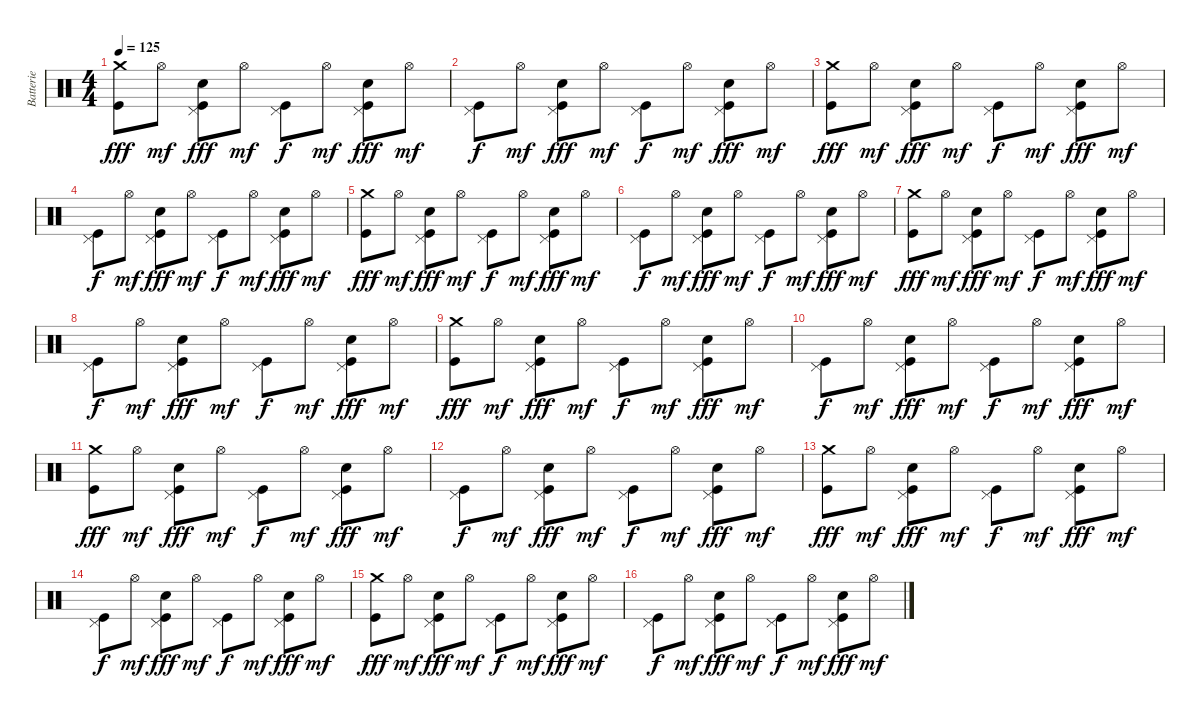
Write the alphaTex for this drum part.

\track ("Batterie" "Batterie") {instrument percussion}
\staff {score}
\articulation defaults
\ts (4 4)
\tempo 125
\clef neutral
\ks c
("Kick (hit)" "Crash medium (hit)").8{dy fff} "Hi-Hat (open)".8{dy mf} ("Kick (hit)" "Pedal Hi-Hat (hit)" "Electric Snare (hit)").8{dy fff} "Hi-Hat (open)".8{dy mf} ("Kick (hit)" "Pedal Hi-Hat (hit)").8{dy f} "Hi-Hat (open)".8{dy mf} ("Kick (hit)" "Pedal Hi-Hat (hit)" "Electric Snare (hit)").8{dy fff} "Hi-Hat (open)".8{dy mf} |
("Kick (hit)" "Pedal Hi-Hat (hit)").8{dy f} "Hi-Hat (open)".8{dy mf} ("Kick (hit)" "Pedal Hi-Hat (hit)" "Electric Snare (hit)").8{dy fff} "Hi-Hat (open)".8{dy mf} ("Kick (hit)" "Pedal Hi-Hat (hit)").8{dy f} "Hi-Hat (open)".8{dy mf} ("Kick (hit)" "Pedal Hi-Hat (hit)" "Electric Snare (hit)").8{dy fff} "Hi-Hat (open)".8{dy mf} |
("Kick (hit)" "Crash medium (hit)").8{dy fff} "Hi-Hat (open)".8{dy mf} ("Kick (hit)" "Pedal Hi-Hat (hit)" "Electric Snare (hit)").8{dy fff} "Hi-Hat (open)".8{dy mf} ("Kick (hit)" "Pedal Hi-Hat (hit)").8{dy f} "Hi-Hat (open)".8{dy mf} ("Kick (hit)" "Pedal Hi-Hat (hit)" "Electric Snare (hit)").8{dy fff} "Hi-Hat (open)".8{dy mf} |
("Kick (hit)" "Pedal Hi-Hat (hit)").8{dy f} "Hi-Hat (open)".8{dy mf} ("Kick (hit)" "Pedal Hi-Hat (hit)" "Electric Snare (hit)").8{dy fff} "Hi-Hat (open)".8{dy mf} ("Kick (hit)" "Pedal Hi-Hat (hit)").8{dy f} "Hi-Hat (open)".8{dy mf} ("Kick (hit)" "Pedal Hi-Hat (hit)" "Electric Snare (hit)").8{dy fff} "Hi-Hat (open)".8{dy mf} |
("Kick (hit)" "Crash medium (hit)").8{dy fff} "Hi-Hat (open)".8{dy mf} ("Kick (hit)" "Pedal Hi-Hat (hit)" "Electric Snare (hit)").8{dy fff} "Hi-Hat (open)".8{dy mf} ("Kick (hit)" "Pedal Hi-Hat (hit)").8{dy f} "Hi-Hat (open)".8{dy mf} ("Kick (hit)" "Pedal Hi-Hat (hit)" "Electric Snare (hit)").8{dy fff} "Hi-Hat (open)".8{dy mf} |
("Kick (hit)" "Pedal Hi-Hat (hit)").8{dy f} "Hi-Hat (open)".8{dy mf} ("Kick (hit)" "Pedal Hi-Hat (hit)" "Electric Snare (hit)").8{dy fff} "Hi-Hat (open)".8{dy mf} ("Kick (hit)" "Pedal Hi-Hat (hit)").8{dy f} "Hi-Hat (open)".8{dy mf} ("Kick (hit)" "Pedal Hi-Hat (hit)" "Electric Snare (hit)").8{dy fff} "Hi-Hat (open)".8{dy mf} |
("Kick (hit)" "Crash medium (hit)").8{dy fff} "Hi-Hat (open)".8{dy mf} ("Kick (hit)" "Pedal Hi-Hat (hit)" "Electric Snare (hit)").8{dy fff} "Hi-Hat (open)".8{dy mf} ("Kick (hit)" "Pedal Hi-Hat (hit)").8{dy f} "Hi-Hat (open)".8{dy mf} ("Kick (hit)" "Pedal Hi-Hat (hit)" "Electric Snare (hit)").8{dy fff} "Hi-Hat (open)".8{dy mf} |
("Kick (hit)" "Pedal Hi-Hat (hit)").8{dy f} "Hi-Hat (open)".8{dy mf} ("Kick (hit)" "Pedal Hi-Hat (hit)" "Electric Snare (hit)").8{dy fff} "Hi-Hat (open)".8{dy mf} ("Kick (hit)" "Pedal Hi-Hat (hit)").8{dy f} "Hi-Hat (open)".8{dy mf} ("Kick (hit)" "Pedal Hi-Hat (hit)" "Electric Snare (hit)").8{dy fff} "Hi-Hat (open)".8{dy mf} |
("Kick (hit)" "Crash medium (hit)").8{dy fff} "Hi-Hat (open)".8{dy mf} ("Kick (hit)" "Pedal Hi-Hat (hit)" "Electric Snare (hit)").8{dy fff} "Hi-Hat (open)".8{dy mf} ("Kick (hit)" "Pedal Hi-Hat (hit)").8{dy f} "Hi-Hat (open)".8{dy mf} ("Kick (hit)" "Pedal Hi-Hat (hit)" "Electric Snare (hit)").8{dy fff} "Hi-Hat (open)".8{dy mf} |
("Kick (hit)" "Pedal Hi-Hat (hit)").8{dy f} "Hi-Hat (open)".8{dy mf} ("Kick (hit)" "Pedal Hi-Hat (hit)" "Electric Snare (hit)").8{dy fff} "Hi-Hat (open)".8{dy mf} ("Kick (hit)" "Pedal Hi-Hat (hit)").8{dy f} "Hi-Hat (open)".8{dy mf} ("Kick (hit)" "Pedal Hi-Hat (hit)" "Electric Snare (hit)").8{dy fff} "Hi-Hat (open)".8{dy mf} |
("Kick (hit)" "Crash medium (hit)").8{dy fff} "Hi-Hat (open)".8{dy mf} ("Kick (hit)" "Pedal Hi-Hat (hit)" "Electric Snare (hit)").8{dy fff} "Hi-Hat (open)".8{dy mf} ("Kick (hit)" "Pedal Hi-Hat (hit)").8{dy f} "Hi-Hat (open)".8{dy mf} ("Kick (hit)" "Pedal Hi-Hat (hit)" "Electric Snare (hit)").8{dy fff} "Hi-Hat (open)".8{dy mf} |
("Kick (hit)" "Pedal Hi-Hat (hit)").8{dy f} "Hi-Hat (open)".8{dy mf} ("Kick (hit)" "Pedal Hi-Hat (hit)" "Electric Snare (hit)").8{dy fff} "Hi-Hat (open)".8{dy mf} ("Kick (hit)" "Pedal Hi-Hat (hit)").8{dy f} "Hi-Hat (open)".8{dy mf} ("Kick (hit)" "Pedal Hi-Hat (hit)" "Electric Snare (hit)").8{dy fff} "Hi-Hat (open)".8{dy mf} |
("Kick (hit)" "Crash medium (hit)").8{dy fff} "Hi-Hat (open)".8{dy mf} ("Kick (hit)" "Pedal Hi-Hat (hit)" "Electric Snare (hit)").8{dy fff} "Hi-Hat (open)".8{dy mf} ("Kick (hit)" "Pedal Hi-Hat (hit)").8{dy f} "Hi-Hat (open)".8{dy mf} ("Kick (hit)" "Pedal Hi-Hat (hit)" "Electric Snare (hit)").8{dy fff} "Hi-Hat (open)".8{dy mf} |
("Kick (hit)" "Pedal Hi-Hat (hit)").8{dy f} "Hi-Hat (open)".8{dy mf} ("Kick (hit)" "Pedal Hi-Hat (hit)" "Electric Snare (hit)").8{dy fff} "Hi-Hat (open)".8{dy mf} ("Kick (hit)" "Pedal Hi-Hat (hit)").8{dy f} "Hi-Hat (open)".8{dy mf} ("Kick (hit)" "Pedal Hi-Hat (hit)" "Electric Snare (hit)").8{dy fff} "Hi-Hat (open)".8{dy mf} |
("Kick (hit)" "Crash medium (hit)").8{dy fff} "Hi-Hat (open)".8{dy mf} ("Kick (hit)" "Pedal Hi-Hat (hit)" "Electric Snare (hit)").8{dy fff} "Hi-Hat (open)".8{dy mf} ("Kick (hit)" "Pedal Hi-Hat (hit)").8{dy f} "Hi-Hat (open)".8{dy mf} ("Kick (hit)" "Pedal Hi-Hat (hit)" "Electric Snare (hit)").8{dy fff} "Hi-Hat (open)".8{dy mf} |
("Kick (hit)" "Pedal Hi-Hat (hit)").8{dy f} "Hi-Hat (open)".8{dy mf} ("Kick (hit)" "Pedal Hi-Hat (hit)" "Electric Snare (hit)").8{dy fff} "Hi-Hat (open)".8{dy mf} ("Kick (hit)" "Pedal Hi-Hat (hit)").8{dy f} "Hi-Hat (open)".8{dy mf} ("Kick (hit)" "Pedal Hi-Hat (hit)" "Electric Snare (hit)").8{dy fff} "Hi-Hat (open)".8{dy mf}
